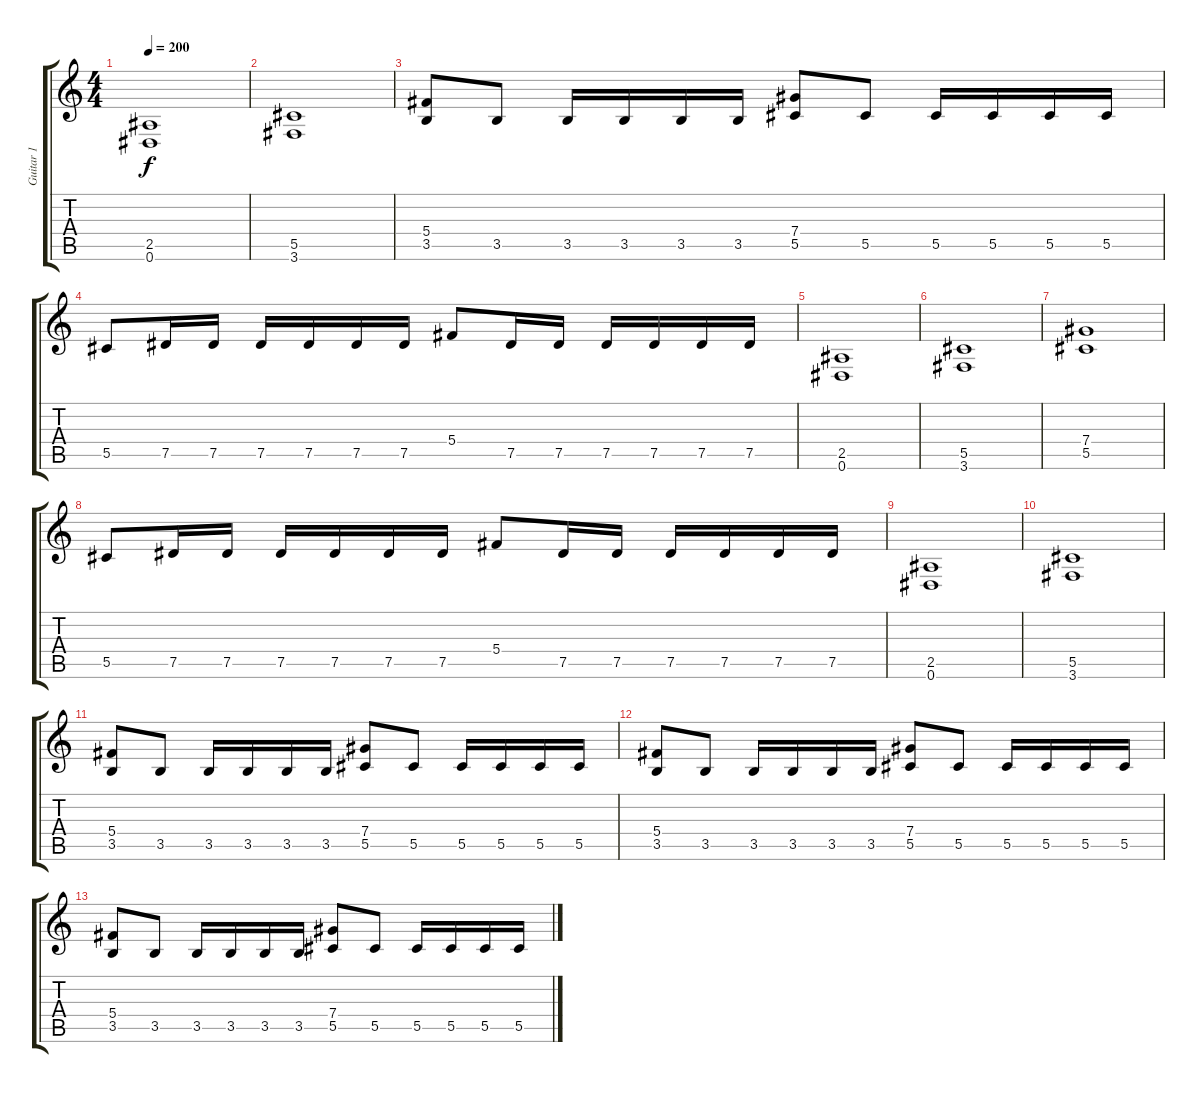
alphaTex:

\track ("Guitar 1" "Guitar 1") {instrument distortionguitar}
\staff {score tabs}
\tuning (Eb4 Bb3 Gb3 Db3 Ab2 Eb2) {hide}
\ts (4 4)
\tempo 200
\clef g2
\ks c
(2.5 0.6).1{dy f} |
(5.5 3.6).1 |
(5.4 3.5).8 3.5.8 3.5.16 3.5.16 3.5.16 3.5.16 (7.4 5.5).8 5.5.8 5.5.16 5.5.16 5.5.16 5.5.16 |
5.5.8 7.5.16 7.5.16 7.5.16 7.5.16 7.5.16 7.5.16 5.4.8 7.5.16 7.5.16 7.5.16 7.5.16 7.5.16 7.5.16 |
(2.5 0.6).1 |
(5.5 3.6).1 |
(7.4 5.5).1 |
5.5.8 7.5.16 7.5.16 7.5.16 7.5.16 7.5.16 7.5.16 5.4.8 7.5.16 7.5.16 7.5.16 7.5.16 7.5.16 7.5.16 |
(2.5 0.6).1 |
(5.5 3.6).1 |
(5.4 3.5).8 3.5.8 3.5.16 3.5.16 3.5.16 3.5.16 (7.4 5.5).8 5.5.8 5.5.16 5.5.16 5.5.16 5.5.16 |
(5.4 3.5).8 3.5.8 3.5.16 3.5.16 3.5.16 3.5.16 (7.4 5.5).8 5.5.8 5.5.16 5.5.16 5.5.16 5.5.16 |
(5.4 3.5).8 3.5.8 3.5.16 3.5.16 3.5.16 3.5.16 (7.4 5.5).8 5.5.8 5.5.16 5.5.16 5.5.16 5.5.16
